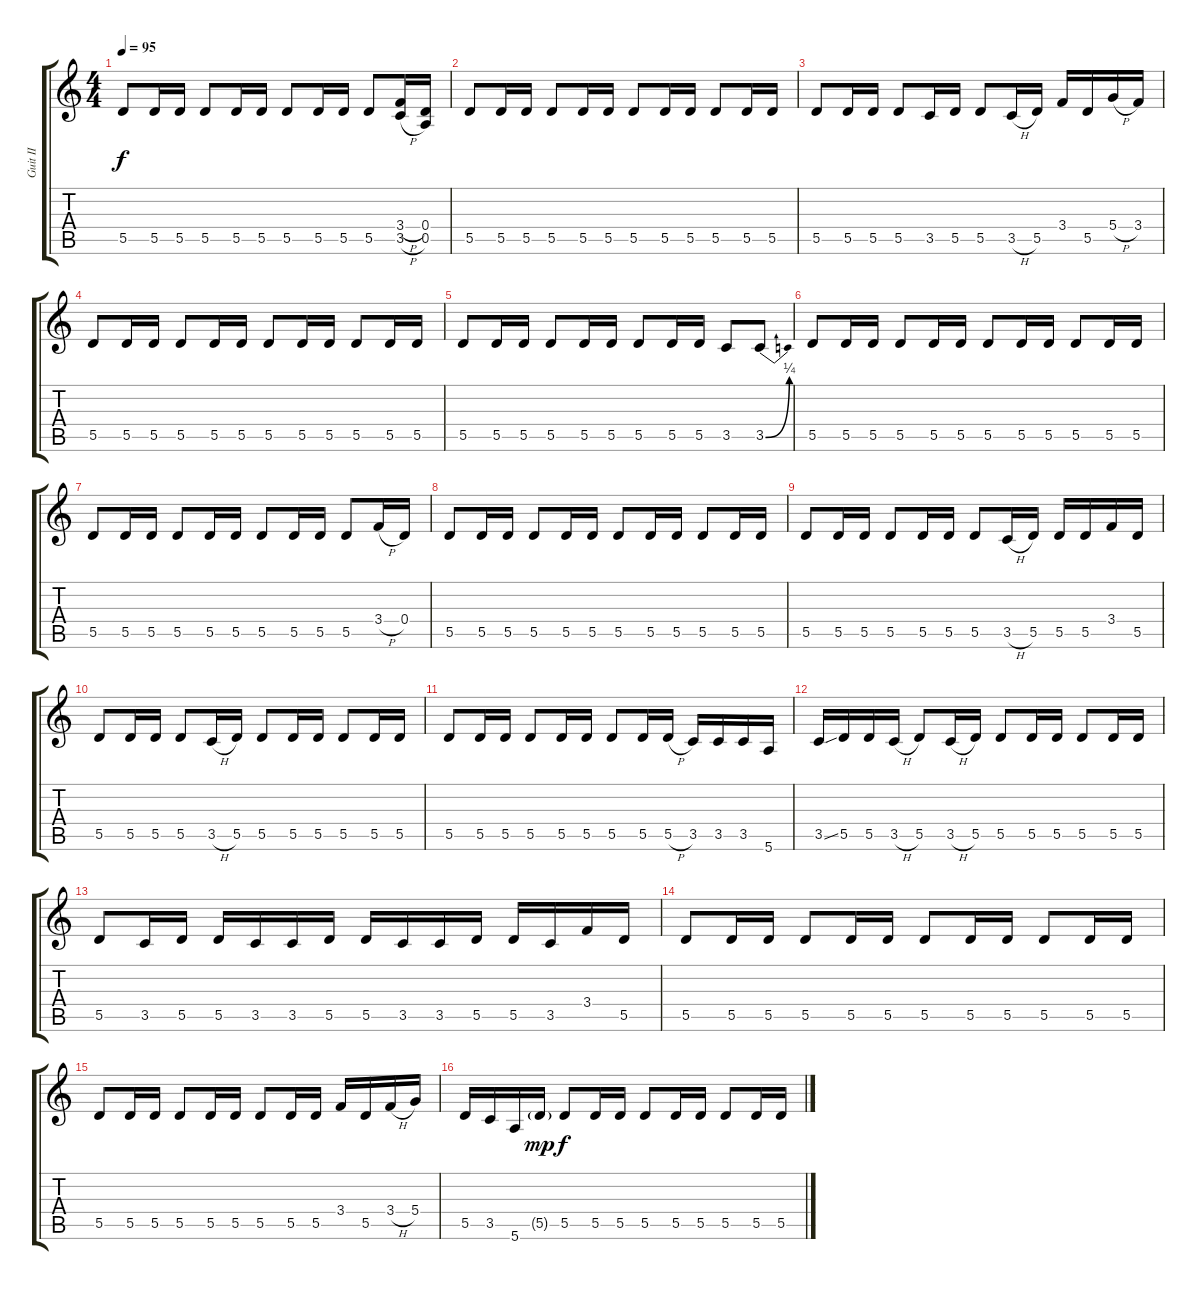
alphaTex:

\track ("Guit II" "Guit II") {instrument electricguitarmuted}
\staff {score tabs}
\tuning (E4 B3 G3 D3 A2 E2) {hide}
\ts (4 4)
\tempo 95
\clef g2
\ks c
5.5.8{dy f} 5.5.16 5.5.16 5.5.8 5.5.16 5.5.16 5.5.8 5.5.16 5.5.16 5.5.8 (3.4{h} 3.5{h}).16 (0.4 0.5).16 |
5.5.8 5.5.16 5.5.16 5.5.8 5.5.16 5.5.16 5.5.8 5.5.16 5.5.16 5.5.8 5.5.16 5.5.16 |
5.5.8 5.5.16 5.5.16 5.5.8 3.5.16 5.5.16 5.5.8 3.5{h}.16 5.5.16 3.4.16 5.5.16 5.4{h}.16 3.4.16 |
5.5.8 5.5.16 5.5.16 5.5.8 5.5.16 5.5.16 5.5.8 5.5.16 5.5.16 5.5.8 5.5.16 5.5.16 |
5.5.8 5.5.16 5.5.16 5.5.8 5.5.16 5.5.16 5.5.8 5.5.16 5.5.16 3.5.8 3.5{be (bend 0 0 60 1)}.8 |
5.5.8 5.5.16 5.5.16 5.5.8 5.5.16 5.5.16 5.5.8 5.5.16 5.5.16 5.5.8 5.5.16 5.5.16 |
5.5.8 5.5.16 5.5.16 5.5.8 5.5.16 5.5.16 5.5.8 5.5.16 5.5.16 5.5.8 3.4{h}.16 0.4.16 |
5.5.8 5.5.16 5.5.16 5.5.8 5.5.16 5.5.16 5.5.8 5.5.16 5.5.16 5.5.8 5.5.16 5.5.16 |
5.5.8 5.5.16 5.5.16 5.5.8 5.5.16 5.5.16 5.5.8 3.5{h}.16 5.5.16 5.5.16 5.5.16 3.4.16 5.5.16 |
5.5.8 5.5.16 5.5.16 5.5.8 3.5{h}.16 5.5.16 5.5.8 5.5.16 5.5.16 5.5.8 5.5.16 5.5.16 |
5.5.8 5.5.16 5.5.16 5.5.8 5.5.16 5.5.16 5.5.8 5.5.16 5.5{h}.16 3.5.16 3.5.16 3.5.16 5.6.16 |
3.5{ss}.16 5.5.16 5.5.16 3.5{h}.16 5.5.8 3.5{h}.16 5.5.16 5.5.8 5.5.16 5.5.16 5.5.8 5.5.16 5.5.16 |
5.5.8 3.5.16 5.5.16 5.5.16 3.5.16 3.5.16 5.5.16 5.5.16 3.5.16 3.5.16 5.5.16 5.5.16 3.5.16 3.4.16 5.5.16 |
5.5.8 5.5.16 5.5.16 5.5.8 5.5.16 5.5.16 5.5.8 5.5.16 5.5.16 5.5.8 5.5.16 5.5.16 |
5.5.8 5.5.16 5.5.16 5.5.8 5.5.16 5.5.16 5.5.8 5.5.16 5.5.16 3.4.16 5.5.16 3.4{h}.16 5.4.16 |
5.5.16 3.5.16 5.6.16 5.5{g}.16{dy mp} 5.5.8{dy f} 5.5.16 5.5.16 5.5.8 5.5.16 5.5.16 5.5.8 5.5.16 5.5.16
